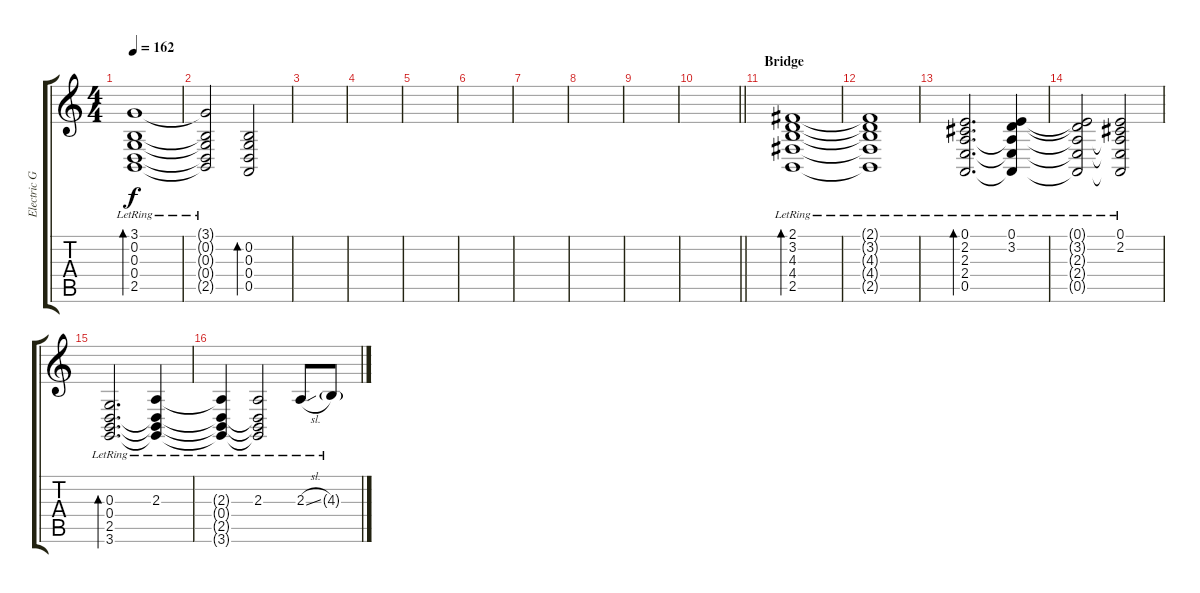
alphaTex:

\track ("Electric Guitar" "Electric G") {instrument stringensemble1}
\staff {score tabs}
\tuning (E4 B3 G3 D3 A2 E2) {hide}
\ts (4 4)
\tempo 162
\clef g2
\ks c
(3.1 0.2{lr} 0.3{lr} 0.4{lr} 2.5{lr}).1{bd 30 dy f} |
(3.1{t} 0.2{lr t} 0.3{lr t} 0.4{lr t} 2.5{lr t}).2 (0.2 0.3 0.4 0.5).2{bd 30} |
|
|
|
|
|
|
|
\barLineRight lightlight
|
\section ("" "Bridge")
(2.1{lr} 3.2{lr} 4.3{lr} 4.4{lr} 2.5{lr}).1{bd 30} |
(2.1{lr t} 3.2{lr t} 4.3{lr t} 4.4{lr t} 2.5{lr t}).1 |
(0.1{lr} 2.2{lr} 2.3{lr} 2.4{lr} 0.5{lr}).2{d bd 30} (0.1{lr} 3.2{lr} 2.3{lr t} 2.4{lr t} 0.5{lr t}).4 |
(0.1{lr t} 3.2{lr t} 2.3{lr t} 2.4{lr t} 0.5{lr t}).2 (0.1{lr} 2.2{lr} 2.3{lr t} 2.4{lr t} 0.5{lr t}).2 |
(0.3{lr} 0.4{lr} 2.5{lr} 3.6{lr}).2{d bd 30} (2.3{lr} 0.4{lr t} 2.5{lr t} 3.6{lr t}).4 |
(2.3{lr t} 0.4{lr t} 2.5{lr t} 3.6{lr t}).4 (2.3{lr} 0.4{lr t} 2.5{lr t} 3.6{lr t}).2 2.3{sl lr}.8 4.3{g lr}.8
